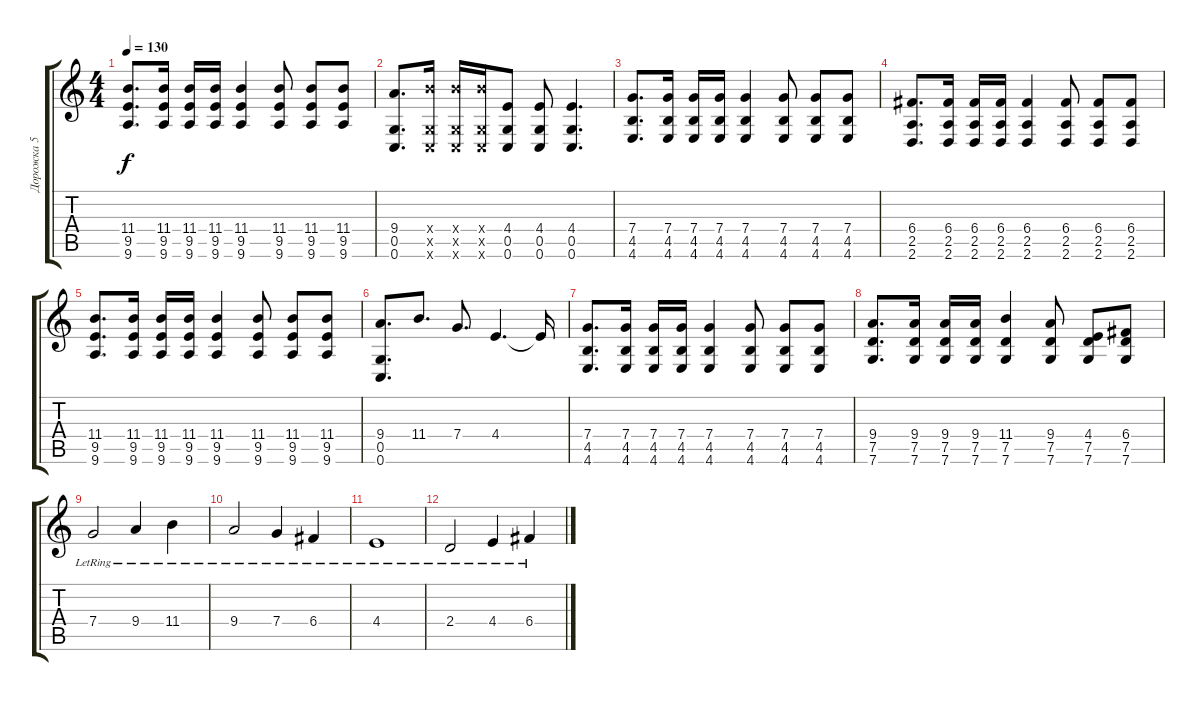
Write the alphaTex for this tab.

\track ("Дорожка 5" "Дорожка 5") {instrument electricguitarmuted}
\staff {score tabs}
\tuning (D4 A3 F3 C3 G2 C2) {hide}
\ts (4 4)
\tempo 130
\clef g2
\ks c
(11.4 9.5 9.6).8{d dy f} (11.4 9.5 9.6).16 (11.4 9.5 9.6).16 (11.4 9.5 9.6).16 (11.4 9.5 9.6).4 (11.4 9.5 9.6).8 (11.4 9.5 9.6).8 (11.4 9.5 9.6).8 |
(9.4 0.5 0.6).8{d} (11.4{x} 0.5{x} 0.6{x}).16 (11.4{x} 0.5{x} 0.6{x}).16 (11.4{x} 0.5{x} 0.6{x}).16 (4.4 0.5 0.6).8 (4.4 0.5 0.6).8 (4.4 0.5 0.6).4{d} |
(7.4 4.5 4.6).8{d} (7.4 4.5 4.6).16 (7.4 4.5 4.6).16 (7.4 4.5 4.6).16 (7.4 4.5 4.6).4 (7.4 4.5 4.6).8 (7.4 4.5 4.6).8 (7.4 4.5 4.6).8 |
(6.4 2.5 2.6).8{d} (6.4 2.5 2.6).16 (6.4 2.5 2.6).16 (6.4 2.5 2.6).16 (6.4 2.5 2.6).4 (6.4 2.5 2.6).8 (6.4 2.5 2.6).8 (6.4 2.5 2.6).8 |
(11.4 9.5 9.6).8{d} (11.4 9.5 9.6).16 (11.4 9.5 9.6).16 (11.4 9.5 9.6).16 (11.4 9.5 9.6).4 (11.4 9.5 9.6).8 (11.4 9.5 9.6).8 (11.4 9.5 9.6).8 |
(9.4 0.5 0.6).8{d} 11.4.8{d} 7.4.8{d} 4.4.4{d} 4.4{t}.16 |
(7.4 4.5 4.6).8{d} (7.4 4.5 4.6).16 (7.4 4.5 4.6).16 (7.4 4.5 4.6).16 (7.4 4.5 4.6).4 (7.4 4.5 4.6).8 (7.4 4.5 4.6).8 (7.4 4.5 4.6).8 |
(9.4 7.5 7.6).8{d} (9.4 7.5 7.6).16 (9.4 7.5 7.6).16 (9.4 7.5 7.6).16 (11.4 7.5 7.6).4 (9.4 7.5 7.6).8 (4.4 7.5 7.6).8 (6.4 7.5 7.6).8 |
7.4{lr}.2 9.4{lr}.4 11.4{lr}.4 |
9.4{lr}.2 7.4{lr}.4 6.4{lr}.4 |
4.4{lr}.1 |
2.4{lr}.2 4.4{lr}.4 6.4{lr}.4
